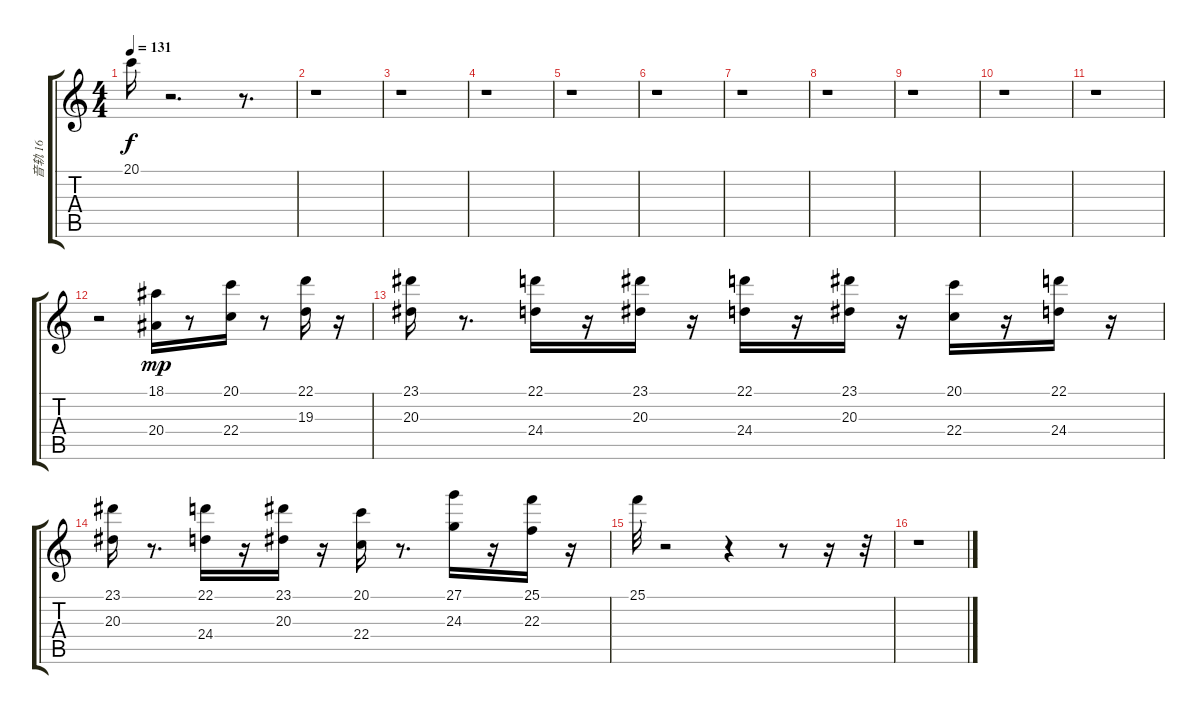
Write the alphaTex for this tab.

\track ("音轨 16" "音轨 16") {instrument stringensemble1}
\staff {score tabs}
\tuning (E4 B3 G3 D3 A2 E2) {hide}
\ts (4 4)
\tempo 131
\clef g2
\ks c
20.1.16{dy f} r.2{d} r.8{d} |
r.1 |
r.1 |
r.1 |
r.1 |
r.1 |
r.1 |
r.1 |
r.1 |
r.1 |
r.1 |
r.2 (18.1 20.4).16{dy mp} r.8 (20.1 22.4).16 r.8 (22.1 19.3).16 r.16 |
(23.1 20.3).16 r.8{d} (22.1 24.4).16 r.16 (23.1 20.3).16 r.16 (22.1 24.4).16 r.16 (23.1 20.3).16 r.16 (20.1 22.4).16 r.16 (22.1 24.4).16 r.16 |
(23.1 20.3).16 r.8{d} (22.1 24.4).16 r.16 (23.1 20.3).16 r.16 (20.1 22.4).16 r.8{d} (27.1 24.3).16 r.16 (25.1 22.3).16 r.16 |
25.1.32 r.2 r.4 r.8 r.16 r.32 |
r.1
